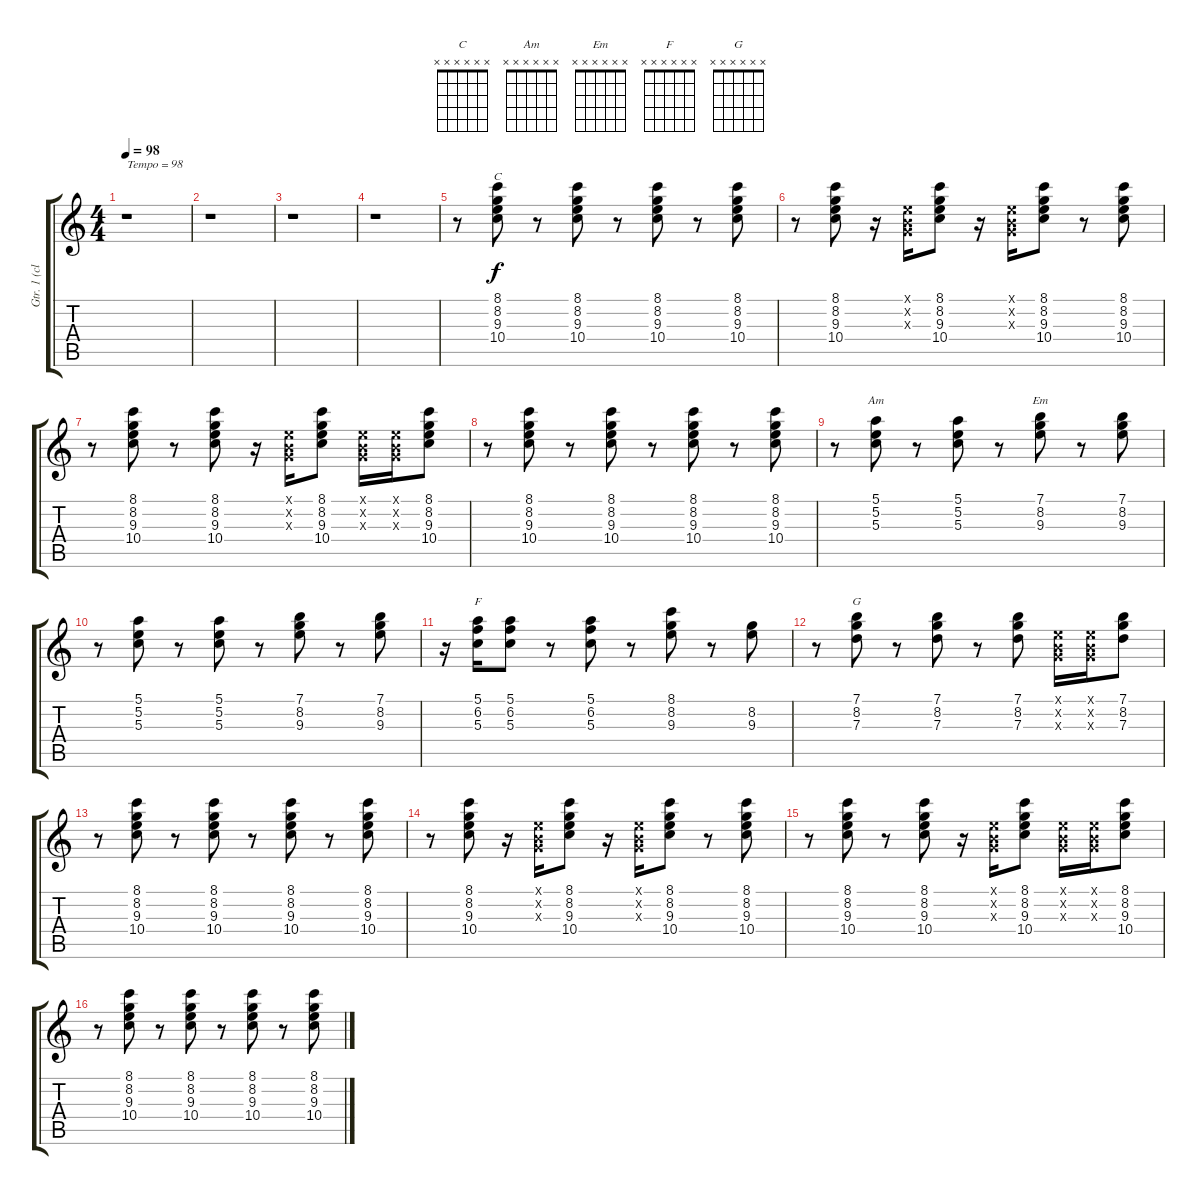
\track ("Gtr. 1 (clean)" "Gtr. 1 (cl") {instrument electricguitarjazz}
\staff {score tabs}
\tuning (E4 B3 G3 D3 A2 E2) {hide}
\chord ("C" x x x x x x)
\chord ("Am" x x x x x x)
\chord ("Em" x x x x x x)
\chord ("F" x x x x x x)
\chord ("G" x x x x x x)
\ts (4 4)
\tempo 98
\clef g2
\ks c
r.1{txt "Tempo = 98" dy f instrument electricguitarjazz} |
r.1 |
r.1 |
r.1 |
r.8 (8.1 8.2 9.3 10.4).8{ch "C"} r.8 (8.1 8.2 9.3 10.4).8 r.8 (8.1 8.2 9.3 10.4).8 r.8 (8.1 8.2 9.3 10.4).8 |
r.8 (8.1 8.2 9.3 10.4).8 r.16 (0.1{x} 0.2{x} 0.3{x}).16 (8.1 8.2 9.3 10.4).8 r.16 (0.1{x} 0.2{x} 0.3{x}).16 (8.1 8.2 9.3 10.4).8 r.8 (8.1 8.2 9.3 10.4).8 |
r.8 (8.1 8.2 9.3 10.4).8 r.8 (8.1 8.2 9.3 10.4).8 r.16 (0.1{x} 0.2{x} 0.3{x}).16 (8.1 8.2 9.3 10.4).8 (0.1{x} 0.2{x} 0.3{x}).16 (0.1{x} 0.2{x} 0.3{x}).16 (8.1 8.2 9.3 10.4).8 |
r.8 (8.1 8.2 9.3 10.4).8 r.8 (8.1 8.2 9.3 10.4).8 r.8 (8.1 8.2 9.3 10.4).8 r.8 (8.1 8.2 9.3 10.4).8 |
r.8 (5.1 5.2 5.3).8{ch "Am"} r.8 (5.1 5.2 5.3).8 r.8 (7.1 8.2 9.3).8{ch "Em"} r.8 (7.1 8.2 9.3).8 |
r.8 (5.1 5.2 5.3).8 r.8 (5.1 5.2 5.3).8 r.8 (7.1 8.2 9.3).8 r.8 (7.1 8.2 9.3).8 |
r.16 (5.1 6.2 5.3).16{ch "F"} (5.1 6.2 5.3).8 r.8 (5.1 6.2 5.3).8 r.8 (8.1 8.2 9.3).8 r.8 (8.2 9.3).8 |
r.8 (7.1 8.2 7.3).8{ch "G"} r.8 (7.1 8.2 7.3).8 r.8 (7.1 8.2 7.3).8 (0.1{x} 0.2{x} 0.3{x}).16 (0.1{x} 0.2{x} 0.3{x}).16 (7.1 8.2 7.3).8 |
r.8 (8.1 8.2 9.3 10.4).8 r.8 (8.1 8.2 9.3 10.4).8 r.8 (8.1 8.2 9.3 10.4).8 r.8 (8.1 8.2 9.3 10.4).8 |
r.8 (8.1 8.2 9.3 10.4).8 r.16 (0.1{x} 0.2{x} 0.3{x}).16 (8.1 8.2 9.3 10.4).8 r.16 (0.1{x} 0.2{x} 0.3{x}).16 (8.1 8.2 9.3 10.4).8 r.8 (8.1 8.2 9.3 10.4).8 |
r.8 (8.1 8.2 9.3 10.4).8 r.8 (8.1 8.2 9.3 10.4).8 r.16 (0.1{x} 0.2{x} 0.3{x}).16 (8.1 8.2 9.3 10.4).8 (0.1{x} 0.2{x} 0.3{x}).16 (0.1{x} 0.2{x} 0.3{x}).16 (8.1 8.2 9.3 10.4).8 |
r.8 (8.1 8.2 9.3 10.4).8 r.8 (8.1 8.2 9.3 10.4).8 r.8 (8.1 8.2 9.3 10.4).8 r.8 (8.1 8.2 9.3 10.4).8
